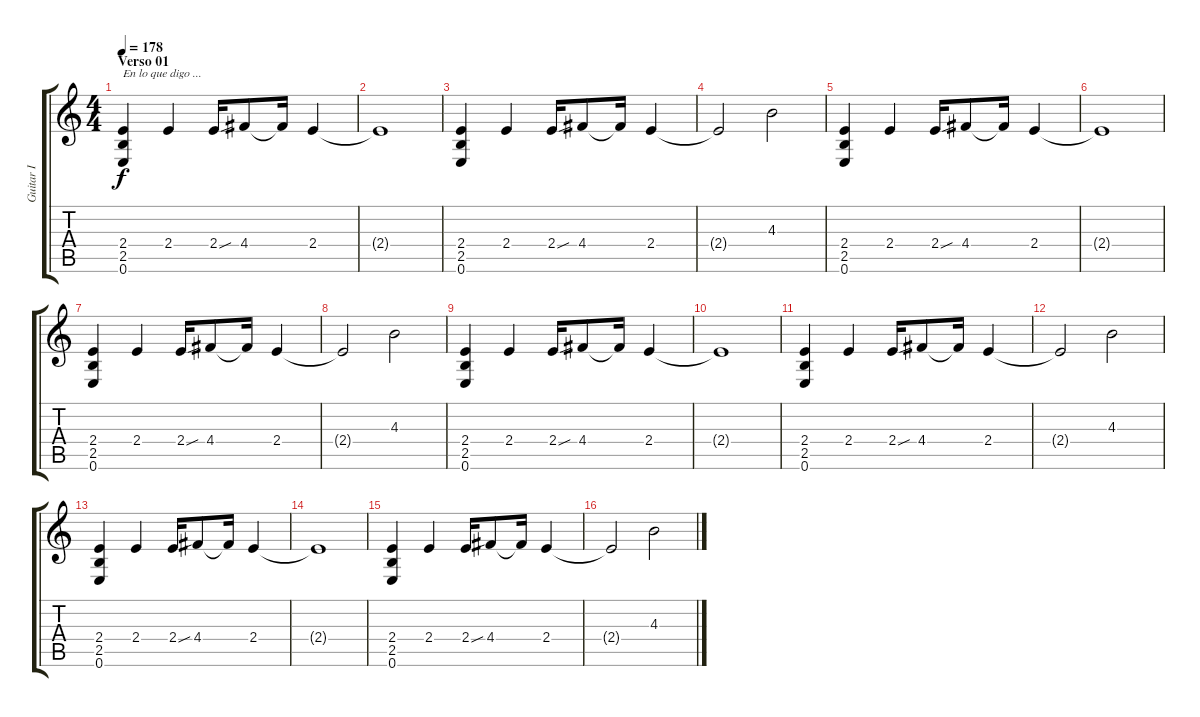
\track ("Guitar I" "Guitar I") {instrument distortionguitar}
\staff {score tabs}
\tuning (E4 B3 G3 D3 A2 E2) {hide}
\ts (4 4)
\section ("" "Verso 01")
\tempo 178
\clef g2
\ks c
(2.4 2.5 0.6).4{txt "En lo que digo ..." dy f} 2.4.4 2.4{sou}.16 4.4.8 4.4{t}.16 2.4.4 |
2.4{t}.1 |
(2.4 2.5 0.6).4 2.4.4 2.4{sou}.16 4.4.8 4.4{t}.16 2.4.4 |
2.4{t}.2 4.3.2 |
(2.4 2.5 0.6).4 2.4.4 2.4{sou}.16 4.4.8 4.4{t}.16 2.4.4 |
2.4{t}.1 |
(2.4 2.5 0.6).4 2.4.4 2.4{sou}.16 4.4.8 4.4{t}.16 2.4.4 |
2.4{t}.2 4.3.2 |
(2.4 2.5 0.6).4 2.4.4 2.4{sou}.16 4.4.8 4.4{t}.16 2.4.4 |
2.4{t}.1 |
(2.4 2.5 0.6).4 2.4.4 2.4{sou}.16 4.4.8 4.4{t}.16 2.4.4 |
2.4{t}.2 4.3.2 |
(2.4 2.5 0.6).4 2.4.4 2.4{sou}.16 4.4.8 4.4{t}.16 2.4.4 |
2.4{t}.1 |
(2.4 2.5 0.6).4 2.4.4 2.4{sou}.16 4.4.8 4.4{t}.16 2.4.4 |
2.4{t}.2 4.3.2
